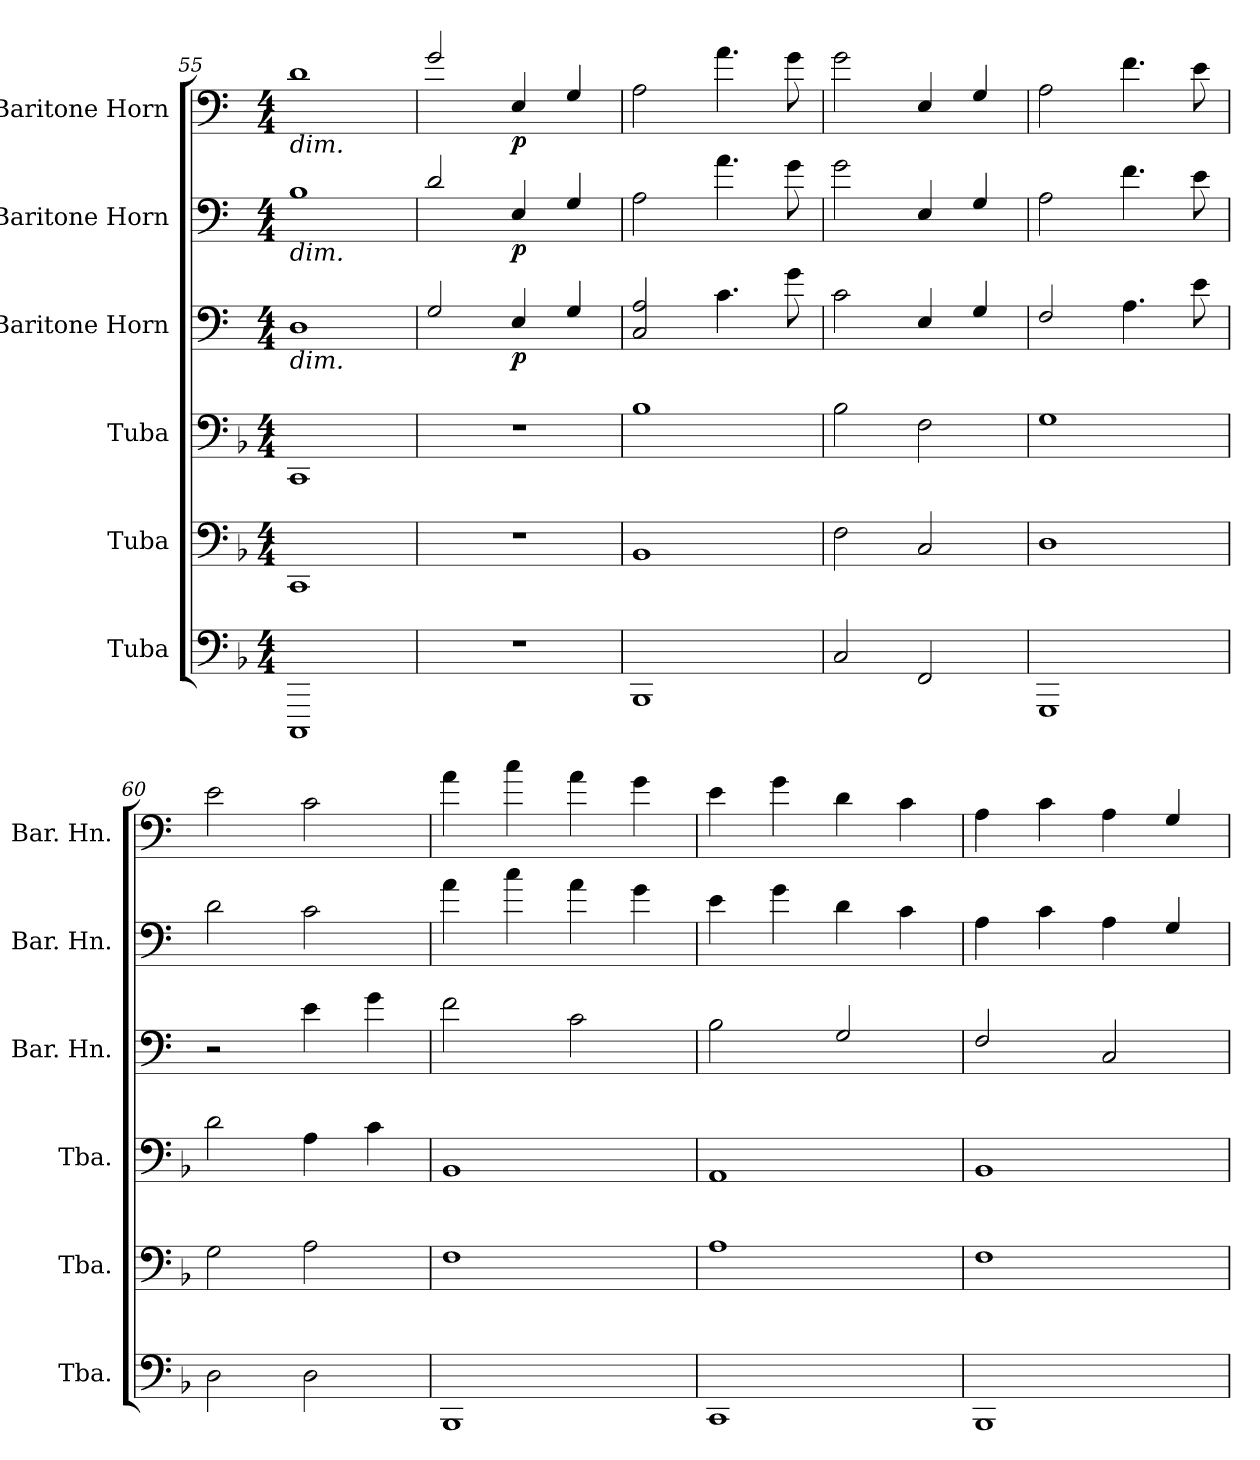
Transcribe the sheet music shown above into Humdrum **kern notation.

**kern	**kern	**kern	**kern	**dynam	**kern	**dynam	**kern	**dynam
*part6	*part5	*part4	*part3	*part3	*part2	*part2	*part1	*part1
*staff6	*staff5	*staff4	*staff3	*staff3	*staff2	*staff2	*staff1	*staff1
*I"Tuba	*I"Tuba	*I"Tuba	*I"Baritone Horn	*	*I"Baritone Horn	*	*I"Baritone Horn	*
*I'Tba.	*I'Tba.	*I'Tba.	*I'Bar. Hn.	*	*I'Bar. Hn.	*	*I'Bar. Hn.	*
*clefF4	*clefF4	*clefF4	*clefF4	*	*clefF4	*	*clefF4	*
*	*	*	*ITrd4c7	*	*ITrd4c7	*	*ITrd4c7	*
*k[b-]	*k[b-]	*k[b-]	*k[b-]	*	*k[b-]	*	*k[b-]	*
*M4/4	*M4/4	*M4/4	*M4/4	*	*M4/4	*	*M4/4	*
=55	=55	=55	=55	=55	=55	=55	=55	=55
!	!	!	!	!	!	!	!LO:TX:b:i:t=dim.	!
!	!	!	!	!	!LO:TX:b:i:t=dim.	!	!	!
!	!	!	!LO:TX:b:i:t=dim.	!	!	!	!	!
1CCC	1CC	1CC	1GG	.	1E	.	1G	.
=56	=56	=56	=56	=56	=56	=56	=56	=56
1r	1r	1r	2C/	.	2G/	.	2c/	.
!	!	!	!	!LO:DY:b	!	!LO:DY:b	!	!LO:DY:b
.	.	.	4AA/	p	4AA/	p	4AA/	p
.	.	.	4C/	.	4C/	.	4C/	.
!!LO:PB:g=z
=57	=57	=57	=57	=57	=57	=57	=57	=57
1BBB-	1BB-	1B-	2FF/ 2D/	.	2D\	.	2D\	.
.	.	.	4.F\	.	4.d\	.	4.d\	.
.	.	.	8c\	.	8c\	.	8c\	.
=58	=58	=58	=58	=58	=58	=58	=58	=58
2C/	2F\	2B-\	2F\	.	2c\	.	2c\	.
2FF/	2C/	2F\	4AA/	.	4AA/	.	4AA/	.
.	.	.	4C/	.	4C/	.	4C/	.
=59	=59	=59	=59	=59	=59	=59	=59	=59
1GGG	1D	1G	2BB-/	.	2D\	.	2D\	.
.	.	.	4.D\	.	4.B-\	.	4.B-\	.
.	.	.	8A\	.	8A\	.	8A\	.
=60	=60	=60	=60	=60	=60	=60	=60	=60
2D\	2G\	2d\	2r	.	2G\	.	2A\	.
2D\	2A\	4A\	4A\	.	2F\	.	2F\	.
.	.	4c\	4c\	.	.	.	.	.
=61	=61	=61	=61	=61	=61	=61	=61	=61
1BBB-	1F	1BB-	2B-\	.	4d\	.	4d\	.
.	.	.	.	.	4f\	.	4f\	.
.	.	.	2F\	.	4d\	.	4d\	.
.	.	.	.	.	4c\	.	4c\	.
=62	=62	=62	=62	=62	=62	=62	=62	=62
1CC	1A	1AA	2E\	.	4A\	.	4A\	.
.	.	.	.	.	4c\	.	4c\	.
.	.	.	2C/	.	4G\	.	4G\	.
.	.	.	.	.	4F\	.	4F\	.
=63	=63	=63	=63	=63	=63	=63	=63	=63
1BBB-	1F	1BB-	2BB-/	.	4D\	.	4D\	.
.	.	.	.	.	4F\	.	4F\	.
.	.	.	2FF/	.	4D\	.	4D\	.
.	.	.	.	.	4C/	.	4C/	.
=	=	=	=	=	=	=	=	=
*-	*-	*-	*-	*-	*-	*-	*-	*-
